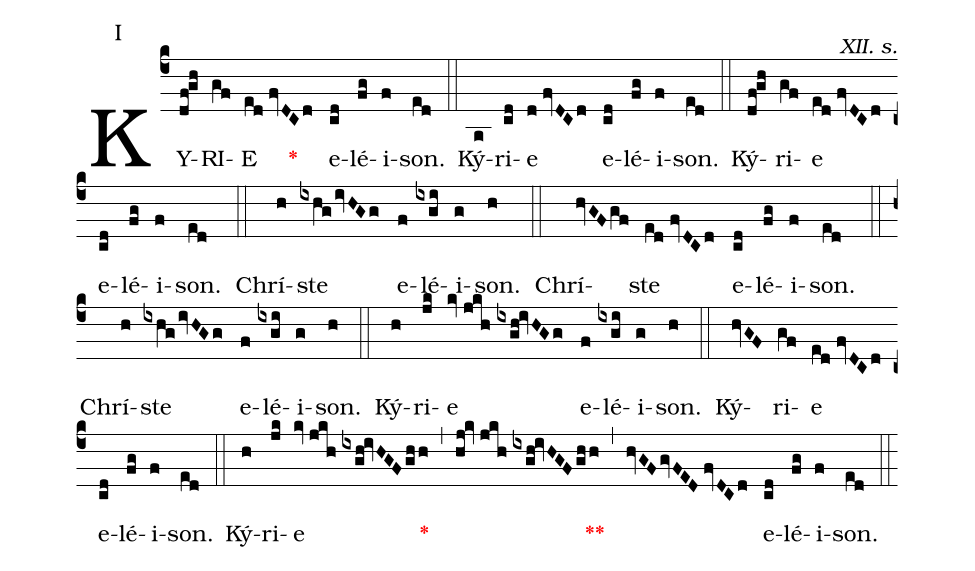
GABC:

annotation:I;
commentary:XII. s.;
office-part:Kyriale;
%%
(c4) KY(df!gh)RI(gf)E(ed//fvDCd) <v>\red{*}</v>() e(cd)lé(fg)i(f)son.(ed) (::)
Ký(a)ri(cd)e(d//fvDCd) e(cd)lé(fg)i(f)son.(ed) (::)
Ký(df!gh)ri(gf)e(ed//fvDCd) e(cd)lé(fg)i(f)son.(ed) (::)
Chrí(h)ste(ixhgivHGg) e(f)lé(ixgi)i(g)son.(h) (::)
Chrí(hvGFgf)ste(ed//fvDCd) e(cd)lé(fg)i(f)son.(ed) (::)
Chrí(h)ste(ixhgivHGg) e(f)lé(ixgi)i(g)son.(h) (::)
Ký(h)ri(jk)e(kv//jkh//ixgh!ivHGg) e(f)lé(ixgi)i(g)son.(h) (::)
Ký(hvGF)ri(gf)e(ed//fvDCd) e(cd)lé(fg)i(f)son.(ed) (::)
Ký(h)ri(jk)e(kv//jkh//ixgh!ivHGFghh) <v>\red{*}</v>(,) (hj!kv//jkh//ixgh!ivHGFghh) <v>\red{*}</v><v>\red{*}</v>(,) (hvGFgvFED//fvDCd) e(cd)lé(fg)i(f)son.(ed) (::)
